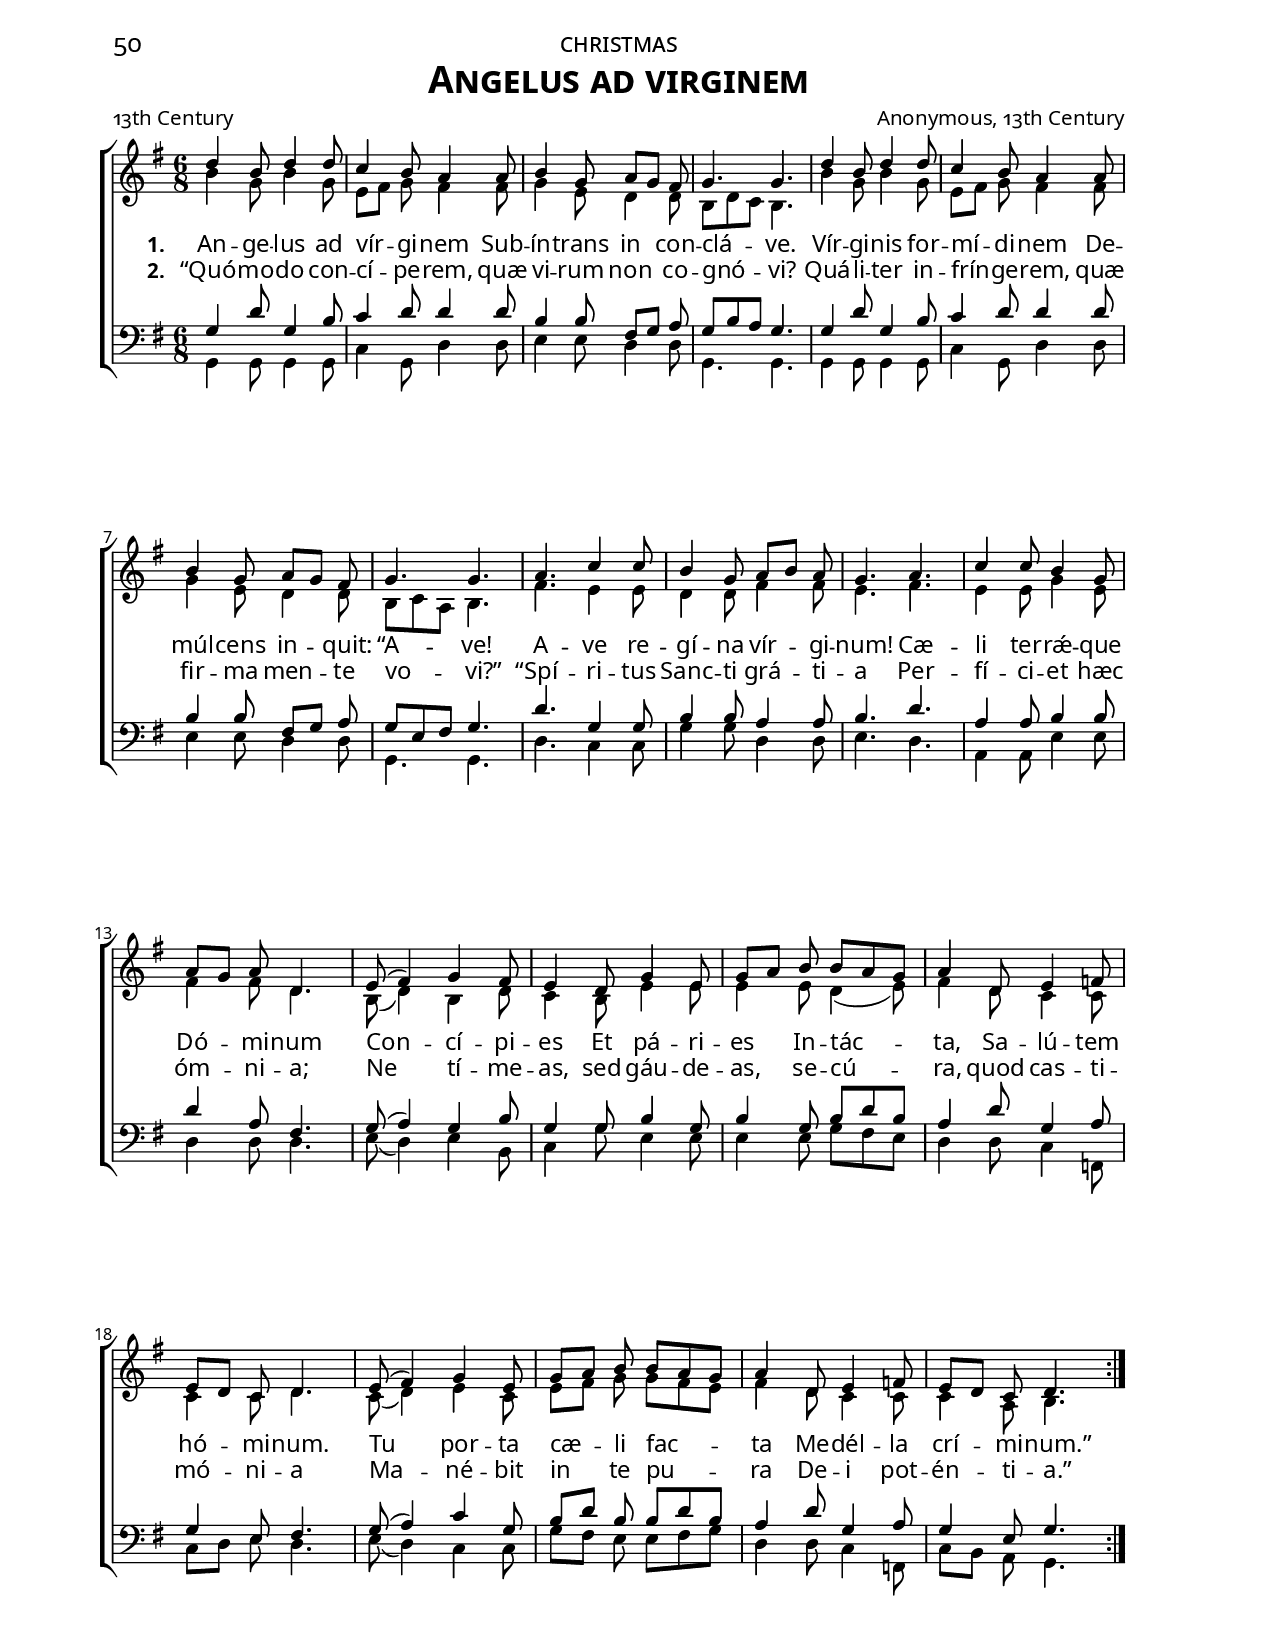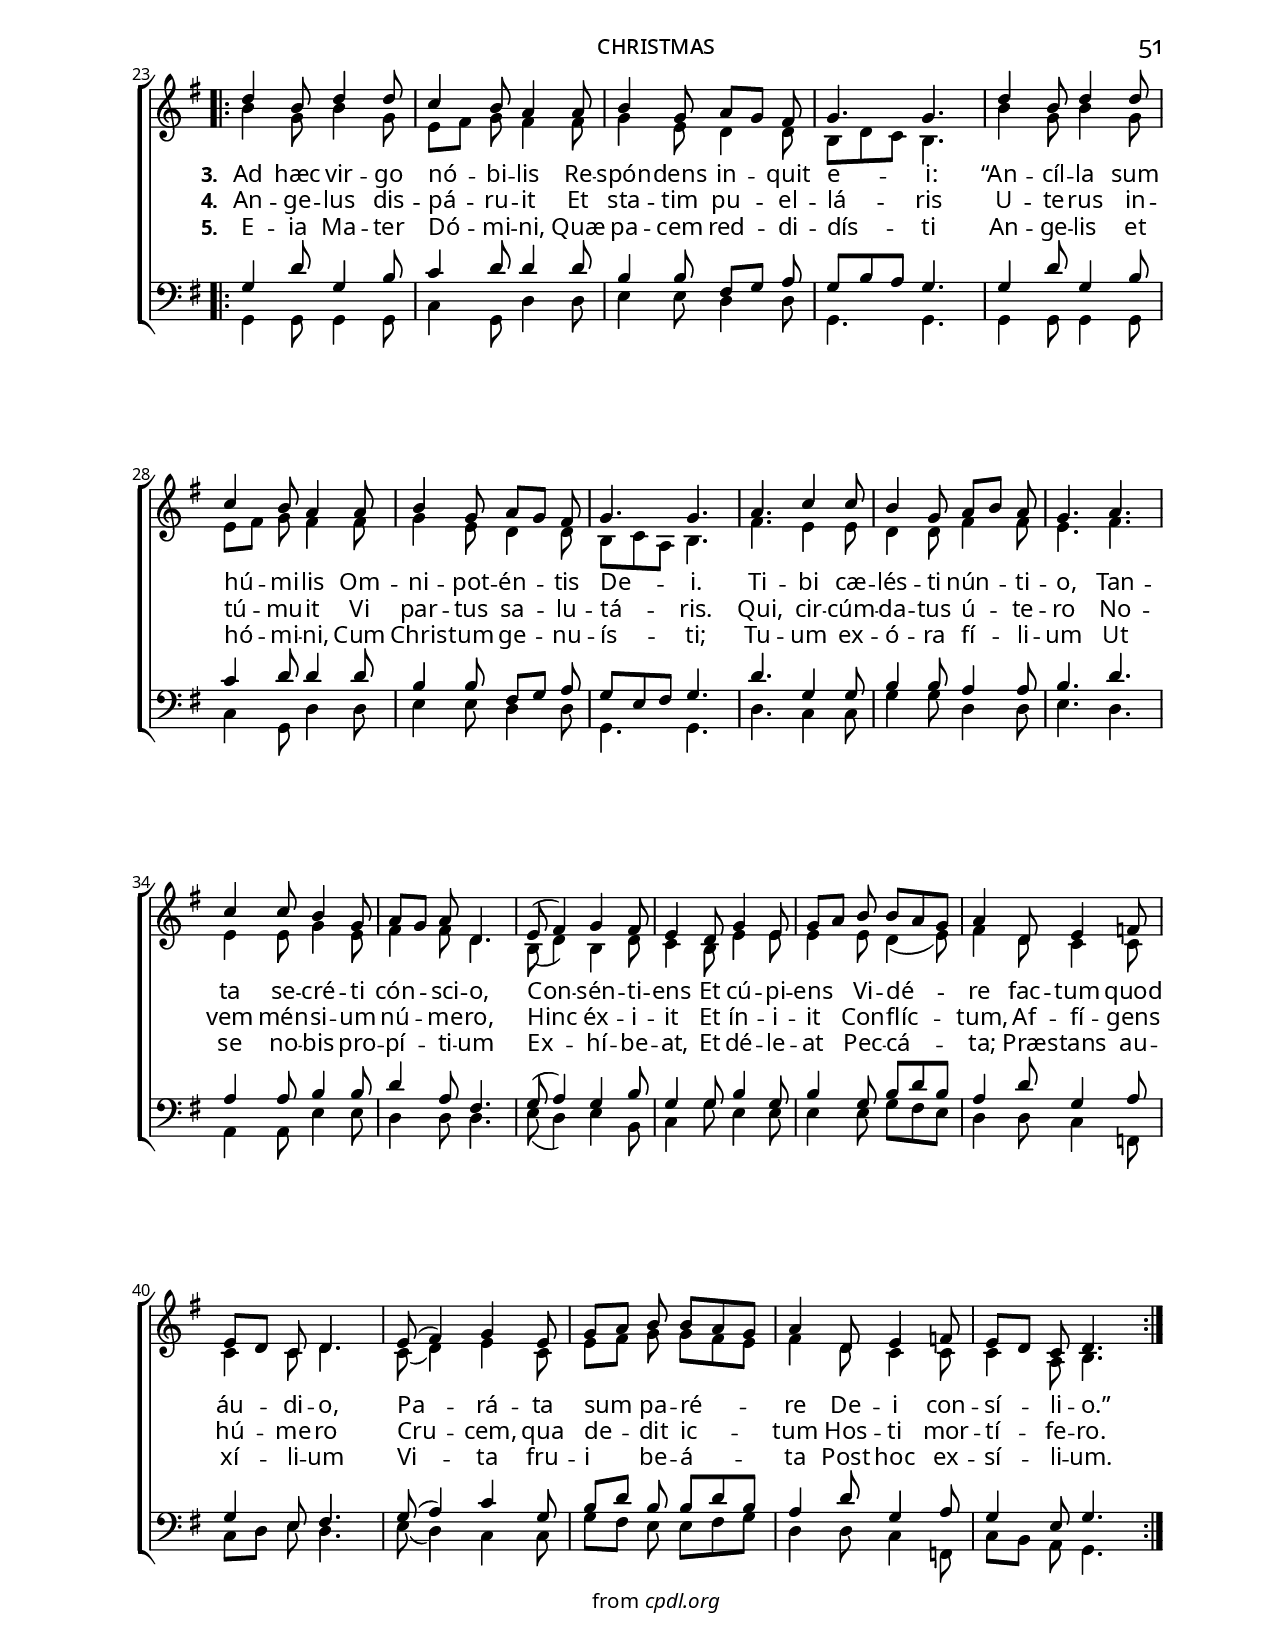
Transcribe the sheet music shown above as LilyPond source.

\version "2.24.0"
\include "util.ly"
\version "2.24.0"
#(set-global-staff-size 18) \paper{ #(define fonts (make-pango-font-tree "Garamond Premier Pro" "Garamond Premier Pro" "Garamond Premier Pro" (/ 18 20))) }
\header {
  title = \markup{\override #'(font-name . "Garamond Premier Pro Semibold"){ \abs-fontsize #18 \smallCapsOldStyle"Angelus ad virginem"}}
  poet = \markup\oldStyleNum"13th Century"
  composer = \markup\oldStyleNum"Anonymous, 13th Century"
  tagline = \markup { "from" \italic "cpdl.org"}
}
\paper {
  %print-all-headers = ##t
  paper-height = 11\in
  paper-width = 8.5\in
  indent = 0\in
  %system-system-spacing = #'((basic-distance . 10) (padding . 0))
  %system-system-spacing =
  %  #'((basic-distance . 0)
  %     (minimum-distance . 0)
  %     (padding . -0.35)
  %     (stretchability . 100))
  ragged-last-bottom = ##f
  ragged-bottom = ##f
  two-sided = ##t
  inner-margin = 1\in
  outer-margin = 0.75\in
  top-margin = 0.26\in
  bottom-margin = 0.25\in
  first-page-number = #050
  print-first-page-number = ##t
  headerLine = \markup{\override #'(font-name . "Garamond Premier Pro") \smallCapsOldStyle"christmas"}
  oddHeaderMarkup = \markup\fill-line{
     \override #'(font-name . "Garamond Premier Pro")\abs-fontsize #12.5
     \combine 
        \fill-line{"" \if \should-print-page-number
        \oldStylePageNum""
        }
        \fill-line{\headerLine}
  }
  evenHeaderMarkup = \markup {
     \override #'(font-name . "Garamond Premier Pro")\abs-fontsize #12.5
     \combine
        \if \should-print-page-number
        \oldStylePageNum""
        \fill-line{\headerLine}
  }
}
global = {
  \key g \major
  \time 6/8
  \autoBeamOff
  \override DynamicLineSpanner.staff-padding = #0.0
  \override DynamicLineSpanner.Y-extent = #'(-1 . 1)
}

sopMusic = \relative c'' {
  \repeat volta 2 {
    d4 b8 d4 d8 |
    c4 b8 a4 a8 |
    b4 g8 a[ g] fis |
    g4. g |
    d'4 b8 d4 d8 |
    
    c4 b8 a4 a8 |
    b4 g8 a[ g] fis |
    g4. g |
    a c4 c8 |
    b4 g8 a[ b] a |
    g4. a |
    
    %page2
    c4 c8 b4 g8 |
    a[ g] a d,4. |
    e8( fis4) g fis8 |
    e4 d8 g4 e8 |
    g[ a] b b[ a g] |
    a4 d,8 e4 f8 |
    
    e[ d] c d4. |
    e8( fis4) g e8 |
    g[ a] b b[ a g] |
    a4 d,8 e4 f8 |
    e[ d] c d4. \break
  }
}
sopWords = \lyricmode {
  
}

altoMusic = \relative c'' {
  b4 g8 b4 g8 |
  e8[ fis] g8 fis4 fis8 |
  g4 e8 d4 d8 |
  b[ d c] b4. |
  
  b'4 g8 b4 g8 |
  e8[ fis] g8 fis4 fis8 |
  g4 e8 d4 d8 |
  b[ c a] b4. |
  
  fis'4. e4 e8 |
  d4 d8 fis4 fis8 |
  e4. fis |
  e4 e8 g4 e8 |
  fis4 fis8 d4. |
  
  b8( d4) b4 d8 |
  c4 b8 e4 e8 |
  e4 e8 d4( e8) |
  fis4 d8 c4 c8 |
  c4 c8 d4. |
  
  c8( d4) e4 c8 |
  e8[ fis] g g[ fis e] |
  fis4 d8 c4 c8 |
  c4 a8 b4.
}
altoWords = \lyricmode {
  \dropLyricsIX
  \set stanza = #"1. "
  An -- ge -- lus ad vír -- gi -- nem
      Sub -- ín -- trans in con -- clá -- ve.
  Vír -- gi -- nis for -- mí -- di -- nem
      De -- múl -- cens in -- quit: “A -- ve!
  A -- ve re -- gí -- na vír -- gi -- num!
  Cæ -- li ter -- rǽ -- que Dó -- mi -- num
      Con -- cí -- pi -- es
      Et pá -- ri -- es
      In -- tác -- ta,
      Sa -- lú -- tem hó -- mi -- num.
      Tu por -- ta cæ -- li fac -- ta
      Me -- dél -- la crí -- mi -- num.”
      
  \set stanza = #"3. "
  Ad hæc vir -- go nó -- bi -- lis
      Re -- spón -- dens in -- quit e -- i:
  “An -- cíl -- la sum hú -- mi -- lis
      Om -- ni -- pot -- én -- tis De -- i.
  Ti -- bi cæ -- lés -- ti nún -- ti -- o,
  Tan -- ta se -- cré -- ti cón -- sci -- o,
      Con -- sén -- ti -- ens
      Et cú -- pi -- ens
      Vi -- dé -- re
      fac -- tum quod áu -- di -- o,
      Pa -- rá -- ta sum pa -- ré -- re
      De -- i con -- sí -- li -- o.”
}
altoWordsII = \lyricmode {
  \dropLyricsIX
%\markup\italic
  \set stanza = #"2. "
  “Quó -- mo -- do con -- cí -- pe -- rem,
      quæ vi -- rum non co -- gnó -- vi?
  Quá -- li -- ter in -- frín -- ge -- rem,
      quæ fir -- ma men -- te vo -- vi?”
  “Spí -- ri -- tus Sanc -- ti grá -- ti -- a
  Per -- fí -- ci -- et hæc óm -- ni -- a;
      Ne tí -- me -- as,
      sed gáu -- de -- as,
      se -- cú -- ra,
      quod cas -- ti -- mó -- ni -- a
      Ma -- né -- bit in te pu -- ra
      De -- i pot -- én -- ti -- a.”
      
  \set stanza = #"4. "
  An -- ge -- lus dis -- pá -- ru -- it
      Et sta -- tim pu -- el -- lá -- ris
  U -- te -- rus in -- tú -- mu -- it
      Vi par -- tus sa -- lu -- tá -- ris.
  Qui, cir -- cúm -- da -- tus ú -- te -- ro
  No -- vem mén -- si -- um nú -- me -- ro,
      Hinc éx -- i -- it
      Et ín -- i -- it
      Con -- flíc -- tum,
      Af -- fí -- gens hú -- me -- ro
      Cru -- cem, qua de -- dit ic -- tum
      Hos -- ti mor -- tí -- fe -- ro.
}
altoWordsIII = \lyricmode {
  \dropLyricsIX
  \repeat unfold 74 \skip1
  \set stanza = #"5. "
  E -- ia Ma -- ter Dó -- mi -- ni,
      Quæ pa -- cem red -- di -- dís -- ti
  An -- ge -- lis et hó -- mi -- ni,
      Cum Chris -- tum ge -- nu -- ís -- ti;
  Tu -- um ex -- ó -- ra fí -- li -- um
  Ut se no -- bis pro -- pí -- ti -- um
      Ex -- hí -- be -- at,
      Et dé -- le -- at
      Pec -- cá -- ta;
      Præ -- stans au -- xí -- li -- um
      Vi -- ta fru -- i be -- á -- ta
      Post hoc ex -- sí -- li -- um.
}
altoWordsIV = \lyricmode {
}
altoWordsV = \lyricmode {
}
altoWordsVI = \lyricmode {
  \set stanza = #"6. "
  \set ignoreMelismata = ##t
}
tenorMusic = \relative c' {
  g4 d'8 g,4 b8 |
  c4 d8 d4 d8 |
  b4 b8 fis8[ g] a8 |
  g[ b a] g4. |
  
  g4 d'8 g,4 b8 |
  c4 d8 d4 d8 |
  b4 b8 fis8[ g] a8 |
  g[ e fis] g4. |
  
  d'4. g,4 g8 |
  b4 b8 a4 a8 |
  b4. d |
  a4 a8 b4 b8 |
  d4 a8 fis4. |
  
  g8( a4) g4 b8 |
  g4 g8 b4 g8 |
  b4 g8 b[ d b] |
  a4 d8 g,4 a8 |
  g4 e8 fis4. |
  
  g8( a4) c4 g8 |
  b[ d] b b[ d b] |
  a4 d8 g,4 a8 |
  g4 e8 g4.
}
tenorWords = \lyricmode {

}

bassMusic = \relative c {
  g4 g8 g4 g8 |
  c4 g8 d'4 d8 |
  e4 e8 d4 d8 |
  g,4. g |
  
  g4 g8 g4 g8 |
  c4 g8 d'4 d8 |
  e4 e8 d4 d8 |
  g,4. g |
  
  d'4. c4 c8 |
  g'4 g8 d4 d8 |
  e4. d |
  a4 a8 e'4 e8 |
  d4 d8 d4. |
  
  e8( d4) e4 b8 |
  c4 g'8 e4 e8 |
  e4 e8 g[ fis e] |
  d4 d8 c4 f,8 |
  c'[ d] e d4. |
  
  e8( d4) c4 c8 |
  g'[ fis] e e[ fis g] |
  d4 d8 c4 f,8 |
  c'[ b] a g4.
}
bassWords = \lyricmode {

}

pianoRH = \relative c' {
  
}
pianoLH = \relative c' {
  
}

\score {
  <<
   \new ChoirStaff <<
    \new Staff = women <<
      \new Voice = "sopranos" { \voiceOne << \global \repeat unfold 2 \sopMusic >> }
      \new Voice = "altos" { \voiceTwo << \global \repeat unfold 2 \altoMusic >> }
    >>
    \new Lyrics \with { alignAboveContext = #"women" \override VerticalAxisGroup.nonstaff-relatedstaff-spacing = #'((basic-distance . 1))} \lyricsto "sopranos" \sopWords
    \new Lyrics = "altosVI"  \with { alignBelowContext = #"women" } \lyricsto "altos" \altoWordsVI
    \new Lyrics = "altosV"  \with { alignBelowContext = #"women" } \lyricsto "altos" \altoWordsV
    \new Lyrics = "altosIV"  \with { alignBelowContext = #"women" } \lyricsto "altos" \altoWordsIV
    \new Lyrics = "altosIII"  \with { alignBelowContext = #"women" } \lyricsto "altos" \altoWordsIII
    \new Lyrics = "altosII"  \with { alignBelowContext = #"women" } \lyricsto "altos" \altoWordsII
    \new Lyrics = "altos"  \with { alignBelowContext = #"women" \override VerticalAxisGroup.nonstaff-relatedstaff-spacing = #'((padding . -0.4))} \lyricsto "altos" \altoWords
   \new Staff = men <<
      \clef bass
      \new Voice = "tenors" { \voiceOne << \global \repeat unfold 2 \tenorMusic >> }
      \new Voice = "basses" { \voiceTwo << \global \repeat unfold 2 \bassMusic >> }
    >>
    \new Lyrics \with { alignAboveContext = #"men" \override VerticalAxisGroup.nonstaff-relatedstaff-spacing = #'((basic-distance . 1)) } \lyricsto "tenors" \tenorWords
    \new Lyrics \with { alignBelowContext = #"men" \override VerticalAxisGroup.nonstaff-relatedstaff-spacing = #'((basic-distance . 1)) } \lyricsto "basses" \bassWords
  >>
%    \new PianoStaff << \new Staff { \new Voice { \pianoRH } } \new Staff { \clef "bass" \pianoLH } >>
  >>
  \layout {
  \context {
    \Lyrics
    \override LyricText.font-size = #1.3
  }
    \context {
      \Score
      %\override SpacingSpanner.base-shortest-duration = #(ly:make-moment 1/8)
      %\override SpacingSpanner.common-shortest-duration = #(ly:make-moment 1/4)
    }
    \context {
      % Remove all empty staves
      % \Staff \RemoveEmptyStaves \override VerticalAxisGroup.remove-first = ##t
    }
    \context {
      \Lyrics
      \override LyricText.X-offset = #center-on-word
    }
  }
}

